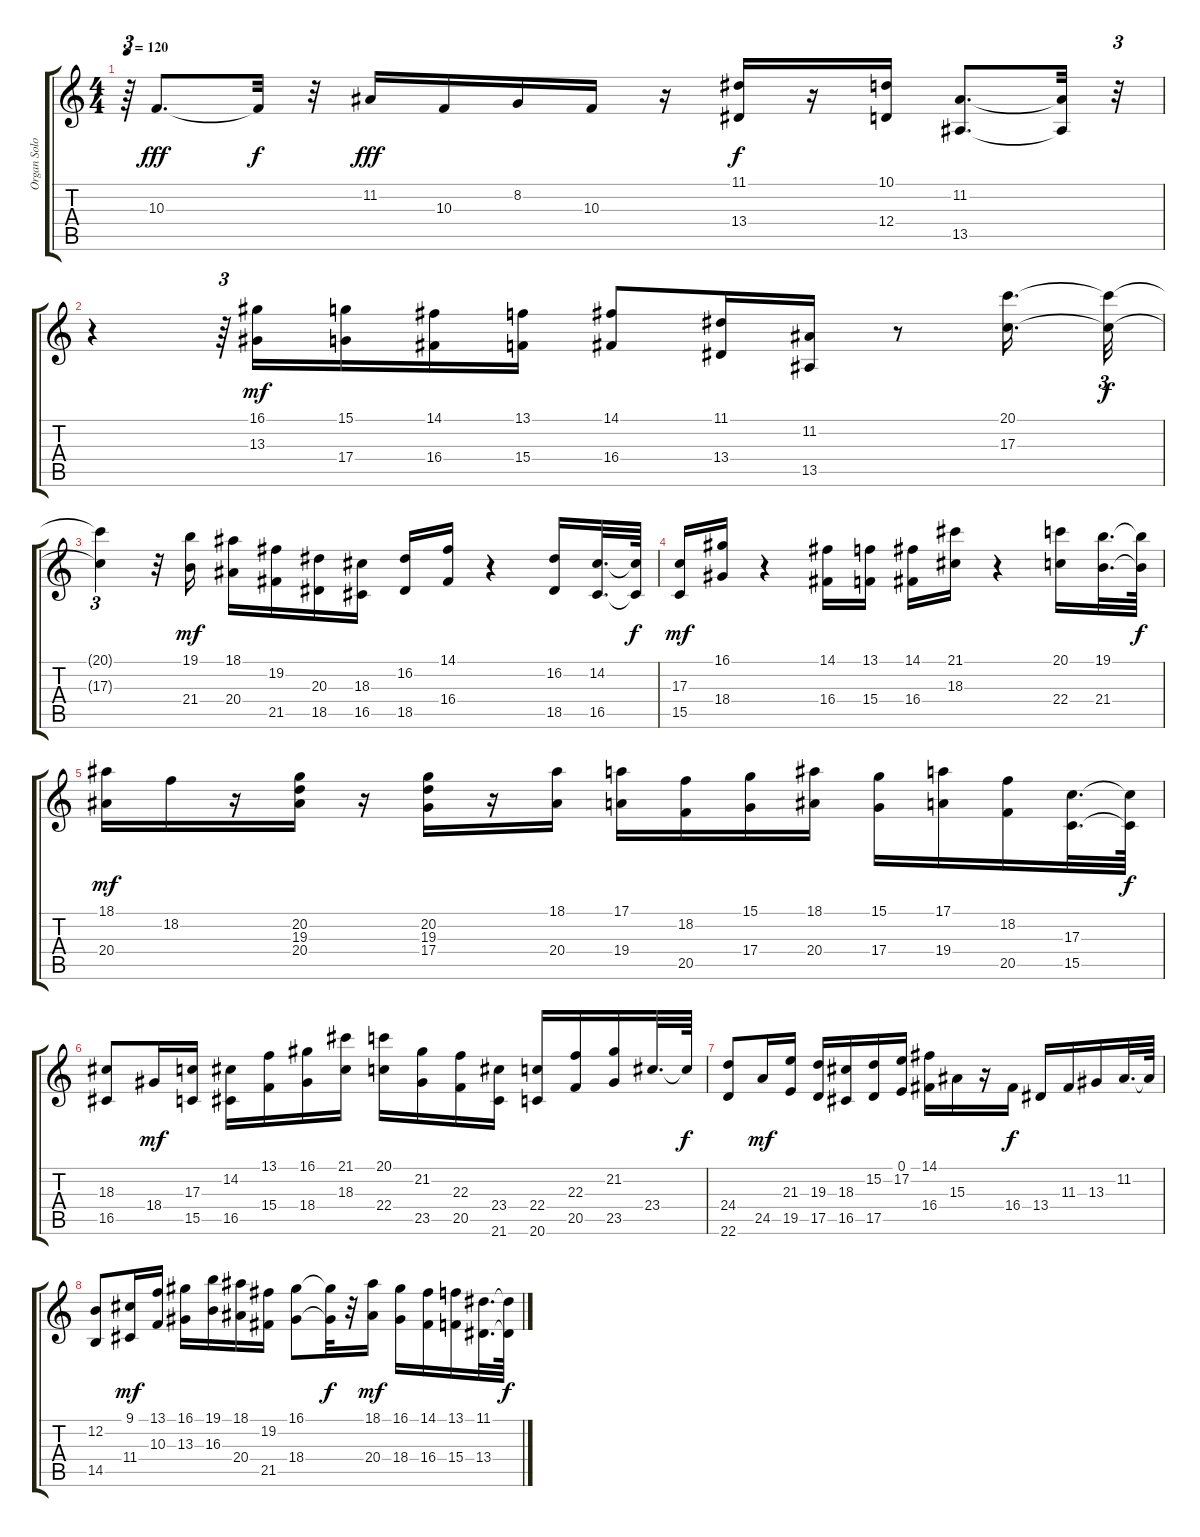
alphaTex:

\track ("Organ Solo 2" "Organ Solo") {instrument rockorgan}
\staff {score tabs}
\tuning (E4 B3 G3 D3 A2 E2) {hide}
\ts (4 4)
\tempo 120
\clef g2
\ks c
r.64{tu (3 2) dy f} 10.3.8{d dy fff} 10.3{t}.32{dy f} r.32 11.2.16{dy fff} 10.3.16 8.2.16 10.3.16 r.16 (11.1 13.4).16{dy f} r.16 (10.1 12.4).16 (11.2 13.5).8{d} (11.2{t} 13.5{t}).32 r.32{tu (3 2)} |
r.4 r.64{tu (3 2)} (16.1 13.3).16{dy mf} (15.1 17.4).16 (14.1 16.4).16 (13.1 15.4).16 (14.1 16.4).8 (11.1 13.4).16 (11.2 13.5).16 r.8 (20.1 17.3).16{d} (20.1{t} 17.3{t}).32{tu (3 2) dy f} |
(20.1{t} 17.3{t}).4{tu (3 2)} r.32 (19.1 21.4).16{dy mf} (18.1 20.4).16 (19.2 21.5).16 (20.3 18.5).16 (18.3 16.5).16 (16.2 18.5).16 (14.1 16.4).16 r.4 (16.2 18.5).16 (14.2 16.5).32{d} (14.2{t} 16.5{t}).64{dy f} |
(17.3 15.5).16{dy mf} (16.1 18.4).16 r.4 (14.1 16.4).16 (13.1 15.4).16 (14.1 16.4).16 (21.1 18.3).16 r.4 (20.1 22.4).16 (19.1 21.4).32{d} (19.1{t} 21.4{t}).64{dy f} |
(18.1 20.4).16{dy mf} 18.2.16 r.16 (20.2 19.3 20.4).16 r.16 (20.2 19.3 17.4).16 r.16 (18.1 20.4).16 (17.1 19.4).16 (18.2 20.5).16 (15.1 17.4).16 (18.1 20.4).16 (15.1 17.4).16 (17.1 19.4).16 (18.2 20.5).16 (17.3 15.5).32{d} (17.3{t} 15.5{t}).64{dy f} |
(18.3 16.5).8 18.4.16{dy mf} (17.3 15.5).16 (14.2 16.5).16 (13.1 15.4).16 (16.1 18.4).16 (21.1 18.3).16 (20.1 22.4).16 (21.2 23.5).16 (22.3 20.5).16 (23.4 21.6).16 (22.4 20.6).16 (22.3 20.5).16 (21.2 23.5).16 23.4.32{d} 23.4{t}.64{dy f} |
(24.4 22.6).8 24.5.16{dy mf} (21.3 19.5).16 (19.3 17.5).16 (18.3 16.5).16 (15.2 17.5).16 (0.1 17.2).16 (14.1 16.4).16 15.3.16 r.16 16.4.16{dy f} 13.4.16 11.3.16 13.3.16 11.2.32{d} 11.2{t}.64 |
(12.2 14.5).8 (9.1 11.4).16{dy mf} (13.1 10.3).16 (16.1 13.3).16 (19.1 16.3).16 (18.1 20.4).16 (19.2 21.5).16 (16.1 18.4).8 (16.1{t} 18.4{t}).32{dy f} r.32 (18.1 20.4).16{dy mf} (16.1 18.4).16 (14.1 16.4).16 (13.1 15.4).16 (11.1 13.4).32{d} (11.1{t} 13.4{t}).64{dy f}
